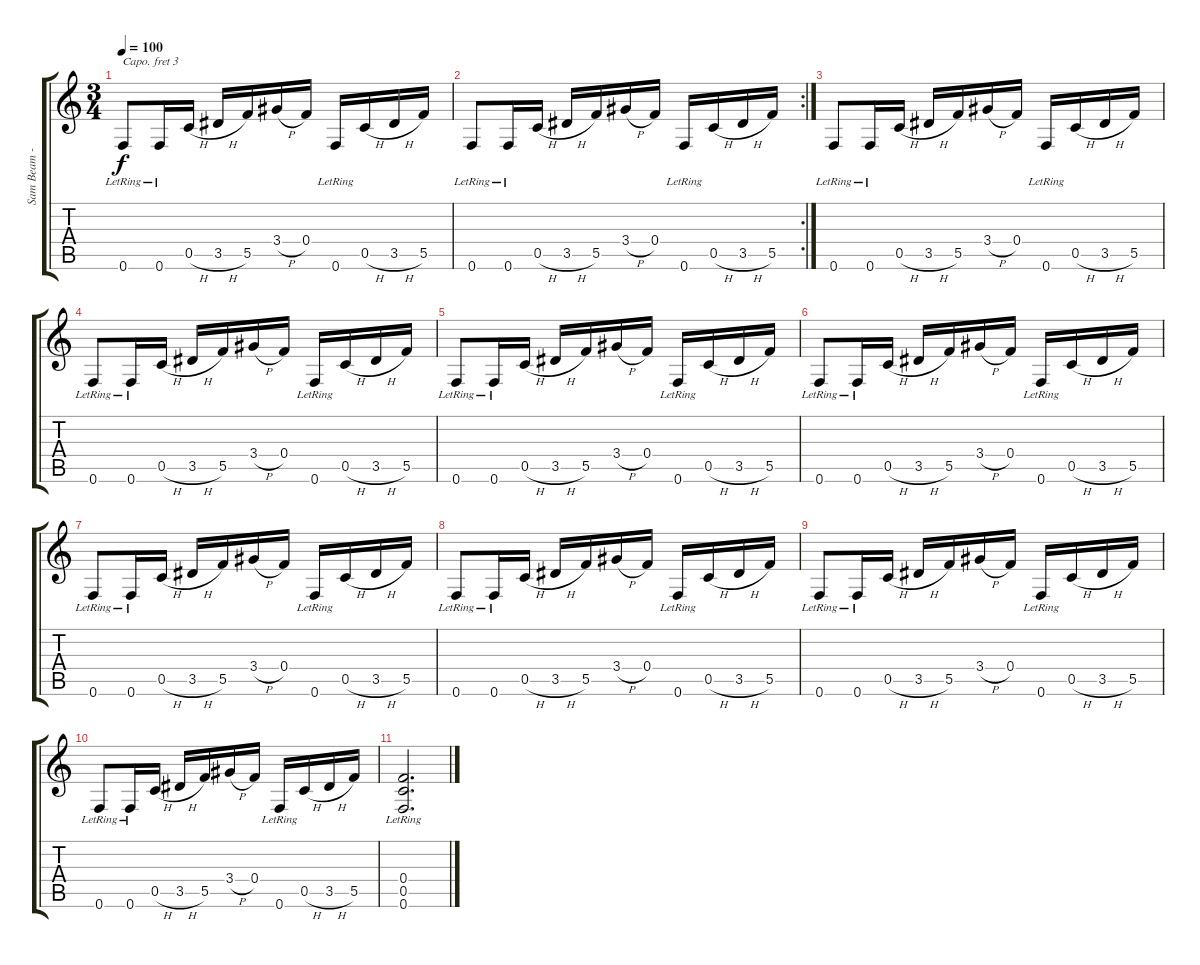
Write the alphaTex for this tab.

\track ("Sam Beam - Electro Acoustic Guitar" "Sam Beam -") {instrument acousticguitarsteel}
\staff {score tabs}
\capo 3
\tuning (E4 B3 G3 D3 A2 D2) {hide}
\ts (3 4)
\tempo 100
\clef g2
\ks c
0.6{lr}.8{dy f} 0.6{lr}.16 0.5{h}.16 3.5{h}.16 5.5.16 3.4{h}.16 0.4.16 0.6{lr}.16 0.5{h}.16 3.5{h}.16 5.5.16 |
\rc 2
0.6{lr}.8 0.6{lr}.16 0.5{h}.16 3.5{h}.16 5.5.16 3.4{h}.16 0.4.16 0.6{lr}.16 0.5{h}.16 3.5{h}.16 5.5.16 |
0.6{lr}.8 0.6{lr}.16 0.5{h}.16 3.5{h}.16 5.5.16 3.4{h}.16 0.4.16 0.6{lr}.16 0.5{h}.16 3.5{h}.16 5.5.16 |
0.6{lr}.8 0.6{lr}.16 0.5{h}.16 3.5{h}.16 5.5.16 3.4{h}.16 0.4.16 0.6{lr}.16 0.5{h}.16 3.5{h}.16 5.5.16 |
0.6{lr}.8 0.6{lr}.16 0.5{h}.16 3.5{h}.16 5.5.16 3.4{h}.16 0.4.16 0.6{lr}.16 0.5{h}.16 3.5{h}.16 5.5.16 |
0.6{lr}.8 0.6{lr}.16 0.5{h}.16 3.5{h}.16 5.5.16 3.4{h}.16 0.4.16 0.6{lr}.16 0.5{h}.16 3.5{h}.16 5.5.16 |
0.6{lr}.8 0.6{lr}.16 0.5{h}.16 3.5{h}.16 5.5.16 3.4{h}.16 0.4.16 0.6{lr}.16 0.5{h}.16 3.5{h}.16 5.5.16 |
0.6{lr}.8 0.6{lr}.16 0.5{h}.16 3.5{h}.16 5.5.16 3.4{h}.16 0.4.16 0.6{lr}.16 0.5{h}.16 3.5{h}.16 5.5.16 |
0.6{lr}.8 0.6{lr}.16 0.5{h}.16 3.5{h}.16 5.5.16 3.4{h}.16 0.4.16 0.6{lr}.16 0.5{h}.16 3.5{h}.16 5.5.16 |
0.6{lr}.8 0.6{lr}.16 0.5{h}.16 3.5{h}.16 5.5.16 3.4{h}.16 0.4.16 0.6{lr}.16 0.5{h}.16 3.5{h}.16 5.5.16 |
(0.4{lr} 0.5 0.6).2{d}
